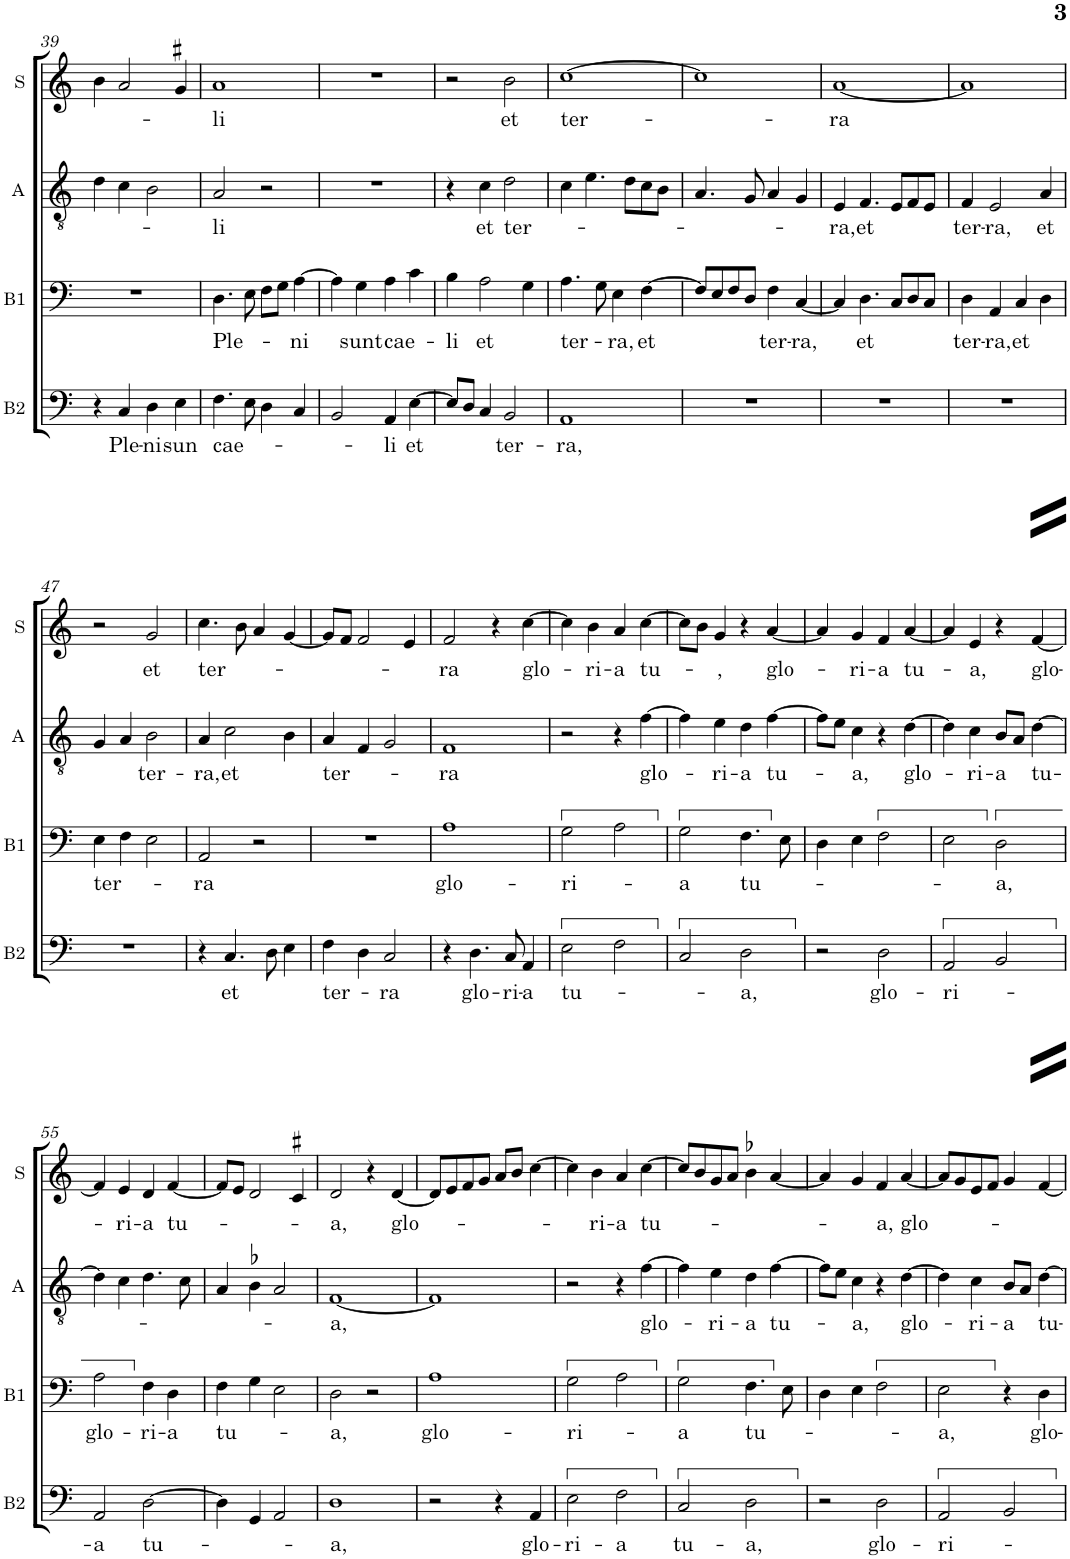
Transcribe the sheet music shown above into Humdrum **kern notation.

**kern	**text	**kern	**text	**kern	**text	**kern	**text
*part4	*part4	*part3	*part3	*part2	*part2	*part1	*part1
*staff4	*staff4	*staff3	*staff3	*staff2	*staff2	*staff1	*staff1
*I"B2	*	*I"B1	*	*I"A	*	*I"S	*
*I'B2	*	*I'B1	*	*I'A	*	*I'S	*
!!LO:PB:g=z
*clefF4	*	*clefF4	*	*clefGv2	*	*clefG2	*
*k[]	*	*k[]	*	*k[]	*	*k[]	*
*M2/2	*	*M2/2	*	*M2/2	*	*M2/2	*
*met(c|)	*	*met(c|)	*	*met(c|)	*	*met(c|)	*
=39	=39	=39	=39	=39	=39	=39	=39
4r	.	1r	.	4d\	.	4b\	.
!	!LO:LY:b	!	!	!	!	!	!
4C/	Ple-	.	.	4c\	.	2a/	.
!	!LO:LY:b	!	!	!	!	!	!
4D\	-ni	.	.	2B\	.	.	.
!	!LO:LY:b	!	!	!	!	!	!
4E\	sun	.	.	.	.	4g#X/	.
=40	=40	=40	=40	=40	=40	=40	=40
!	!LO:LY:b	!	!LO:LY:b	!	!LO:LY:b	!	!LO:LY:b
4.F\	cae-	4.D\	Ple-	2A/	-li	1a	-li
8E\	.	8E\	.	.	.	.	.
4D\	.	8F\L	.	2r	.	.	.
.	.	8G\J	.	.	.	.	.
!	!	!	!LO:LY:b	!	!	!	!
4C/	.	[4A\	-ni	.	.	.	.
=41	=41	=41	=41	=41	=41	=41	=41
2BB/	.	4A\]	.	1r	.	1r	.
!	!	!	!LO:LY:b	!	!	!	!
.	.	4G\	sunt	.	.	.	.
!	!LO:LY:b	!	!LO:LY:b	!	!	!	!
4AA/	li	4A\	cae-	.	.	.	.
!	!LO:LY:b	!	!	!	!	!	!
[4E\	et	4c\	.	.	.	.	.
=42	=42	=42	=42	=42	=42	=42	=42
!	!	!	!LO:LY:b	!	!	!	!
8E/L]	.	4B\	-li	4r	.	2r	.
8D/J	.	.	.	.	.	.	.
!	!	!	!LO:LY:b	!	!LO:LY:b	!	!
4C/	.	2A\	et	4c\	et	.	.
!	!LO:LY:b	!	!	!	!LO:LY:b	!	!LO:LY:b
2BB/	ter-	.	.	2d\	ter-	2b\	et
.	.	4G\	.	.	.	.	.
=43	=43	=43	=43	=43	=43	=43	=43
!	!LO:LY:b	!	!LO:LY:b	!	!	!	!LO:LY:b
1AA	-ra,	4.A\	ter-	4c\	.	[1cc	ter-
.	.	.	.	4.e\	.	.	.
.	.	8G\	.	.	.	.	.
!	!	!	!LO:LY:b	!	!	!	!
.	.	4E\	-ra,	.	.	.	.
.	.	.	.	8d\L	.	.	.
!	!	!	!LO:LY:b	!	!	!	!
.	.	[4F\	et	8c\	.	.	.
.	.	.	.	8B\J	.	.	.
=44	=44	=44	=44	=44	=44	=44	=44
1r	.	8F/L]	.	4.A/	.	1cc]	.
.	.	8E/	.	.	.	.	.
.	.	8F/	.	.	.	.	.
.	.	8D/J	.	8G/	.	.	.
!	!	!	!LO:LY:b	!	!	!	!
.	.	4F\	ter-	4A/	.	.	.
!	!	!	!LO:LY:b	!	!	!	!
.	.	[4C/	-ra,	4G/	.	.	.
=45	=45	=45	=45	=45	=45	=45	=45
!	!	!	!	!	!LO:LY:b	!	!LO:LY:b
1r	.	4C/]	.	4E/	ra,	[1a	-ra
!	!	!	!LO:LY:b	!	!LO:LY:b	!	!
.	.	4.D\	et	4.F/	et	.	.
.	.	8C/L	.	8E/L	.	.	.
.	.	8D/	.	8F/	.	.	.
.	.	8C/J	.	8E/J	.	.	.
=46	=46	=46	=46	=46	=46	=46	=46
!	!	!	!LO:LY:b	!	!LO:LY:b	!	!
1r	.	4D\	ter-	4F/	ter-	1a]	.
!	!	!	!LO:LY:b	!	!LO:LY:b	!	!
.	.	4AA/	-ra,	2E/	-ra,	.	.
!	!	!	!LO:LY:b	!	!	!	!
.	.	4C/	et	.	.	.	.
!	!	!	!	!	!LO:LY:b	!	!
.	.	4D\	.	4A/	et	.	.
!!LO:LB:g=z
=47	=47	=47	=47	=47	=47	=47	=47
!	!	!	!LO:LY:b	!	!	!	!
1r	.	4E\	ter-	4G/	.	2r	.
.	.	4F\	.	4A/	.	.	.
!	!	!	!	!	!LO:LY:b	!	!LO:LY:b
.	.	2E\	.	2B\	ter-	2g/	et
=48	=48	=48	=48	=48	=48	=48	=48
!	!	!	!LO:LY:b	!	!LO:LY:b	!	!LO:LY:b
4r	.	2AA/	-ra	4A/	-ra,	4.cc\	ter-
!	!LO:LY:b	!	!	!	!LO:LY:b	!	!
4.C/	et	.	.	2c\	et	.	.
.	.	.	.	.	.	8b\	.
.	.	2r	.	.	.	4a/	.
8D\	.	.	.	.	.	.	.
4E\	.	.	.	4B\	.	[4g/	.
=49	=49	=49	=49	=49	=49	=49	=49
!	!LO:LY:b	!	!	!	!LO:LY:b	!	!
4F\	ter-	1r	.	4A/	ter-	8g/L]	.
.	.	.	.	.	.	8f/J	.
4D\	.	.	.	4F/	.	2f/	.
!	!LO:LY:b	!	!	!	!	!	!
2C/	-ra	.	.	2G/	.	.	.
.	.	.	.	.	.	4e/	.
=50	=50	=50	=50	=50	=50	=50	=50
!	!	!	!LO:LY:b	!	!LO:LY:b	!	!LO:LY:b
4r	.	1A	glo-	1F	-ra	2f/	-ra
!	!LO:LY:b	!	!	!	!	!	!
4.D\	glo-	.	.	.	.	.	.
.	.	.	.	.	.	4r	.
!	!LO:LY:b	!	!	!	!	!	!
8C/	-ri-	.	.	.	.	.	.
!	!LO:LY:b	!	!	!	!	!	!LO:LY:b
4AA/	-a	.	.	.	.	[4cc\	glo-
=51	=51	=51	=51	=51	=51	=51	=51
!	!LO:LY:b	!	!LO:LY:b	!	!	!	!
2E\	tu-	2G\	-ri-	2r	.	4cc\]	.
!	!	!	!	!	!	!	!LO:LY:b
.	.	.	.	.	.	4b\	ri-
!	!	!	!	!	!	!	!LO:LY:b
2F\	.	2A\	.	4r	.	4a/	-a
!	!	!	!	!	!LO:LY:b	!	!LO:LY:b
.	.	.	.	[4f\	glo-	[4cc\	tu-
=52	=52	=52	=52	=52	=52	=52	=52
!	!	!	!LO:LY:b	!	!	!	!
2C/	.	2G\	a	4f\]	.	8cc\L]	.
.	.	.	.	.	.	8b\J	.
!	!	!	!	!	!LO:LY:b	!	!LO:LY:b
.	.	.	.	4e\	ri-	4g/	-,
!	!LO:LY:b	!	!LO:LY:b	!	!LO:LY:b	!	!
2D\	-a,	4.F\	tu-	4d\	-a	4r	.
!	!	!	!	!	!LO:LY:b	!	!LO:LY:b
.	.	.	.	[4f\	tu-	[4a/	glo-
.	.	8E\	.	.	.	.	.
=53	=53	=53	=53	=53	=53	=53	=53
2r	.	4D\	.	8f\L]	.	4a/]	.
.	.	.	.	8e\J	.	.	.
!	!	!	!	!	!LO:LY:b	!	!LO:LY:b
.	.	4E\	.	4c\	-a,	4g/	-ri-
!	!LO:LY:b	!	!	!	!	!	!LO:LY:b
2D\	glo-	2F\	.	4r	.	4f/	-a
!	!	!	!	!	!LO:LY:b	!	!LO:LY:b
.	.	.	.	[4d\	glo-	[4a/	tu-
=54	=54	=54	=54	=54	=54	=54	=54
!	!LO:LY:b	!	!	!	!	!	!
2AA/	-ri-	2E\	.	4d\]	.	4a/]	.
!	!	!	!	!	!LO:LY:b	!	!LO:LY:b
.	.	.	.	4c\	ri-	4e/	-a,
!	!	!	!LO:LY:b	!	!LO:LY:b	!	!
2BB/	.	2D\	-a,	8B/L	-a	4r	.
.	.	.	.	8A/J	.	.	.
!	!	!	!	!	!LO:LY:b	!	!LO:LY:b
.	.	.	.	[4d\	tu-	[4f/	glo-
!!LO:LB:g=z
=55	=55	=55	=55	=55	=55	=55	=55
!	!LO:LY:b	!	!LO:LY:b	!	!	!	!
2AA/	-a	2A\	glo-	4d\]	.	4f/]	.
!	!	!	!	!	!	!	!LO:LY:b
.	.	.	.	4c\	.	4e/	-ri-
!	!LO:LY:b	!	!LO:LY:b	!	!	!	!LO:LY:b
[2D\	tu-	4F\	-ri-	4.d\	.	4d/	-a
!	!	!	!LO:LY:b	!	!	!	!LO:LY:b
.	.	4D\	-a	.	.	[4f/	tu-
.	.	.	.	8c\	.	.	.
=56	=56	=56	=56	=56	=56	=56	=56
!	!	!	!LO:LY:b	!	!	!	!
4D\]	.	4F\	tu-	4A/	.	8f/L]	.
.	.	.	.	.	.	8e/J	.
4GG/	.	4G\	.	4B-X\	.	2d/	.
2AA/	.	2E\	.	2A/	.	.	.
.	.	.	.	.	.	4c#X/	.
=57	=57	=57	=57	=57	=57	=57	=57
!	!LO:LY:b	!	!LO:LY:b	!	!LO:LY:b	!	!LO:LY:b
1D	-a,	2D\	-a,	[1F	-a,	2d/	-a,
.	.	2r	.	.	.	4r	.
!	!	!	!	!	!	!	!LO:LY:b
.	.	.	.	.	.	[4d/	glo-
=58	=58	=58	=58	=58	=58	=58	=58
!	!	!	!LO:LY:b	!	!	!	!
2r	.	1A	glo-	1F]	.	8d/L]	.
.	.	.	.	.	.	8e/	.
.	.	.	.	.	.	8f/	.
.	.	.	.	.	.	8g/J	.
4r	.	.	.	.	.	8a/L	.
.	.	.	.	.	.	8b/J	.
!	!LO:LY:b	!	!	!	!	!	!
4AA/	glo-	.	.	.	.	[4cc\	.
=59	=59	=59	=59	=59	=59	=59	=59
!	!LO:LY:b	!	!LO:LY:b	!	!	!	!
2E\	-ri-	2G\	-ri-	2r	.	4cc\]	.
!	!	!	!	!	!	!	!LO:LY:b
.	.	.	.	.	.	4b\	-ri-
!	!LO:LY:b	!	!	!	!	!	!LO:LY:b
2F\	-a	2A\	.	4r	.	4a/	-a
!	!	!	!	!	!LO:LY:b	!	!LO:LY:b
.	.	.	.	[4f\	glo-	[4cc\	tu-
=60	=60	=60	=60	=60	=60	=60	=60
!	!LO:LY:b	!	!LO:LY:b	!	!	!	!
2C/	tu-	2G\	-a	4f\]	.	8cc/L]	.
.	.	.	.	.	.	8b/	.
!	!	!	!	!	!LO:LY:b	!	!
.	.	.	.	4e\	ri-	8g/	.
.	.	.	.	.	.	8a/J	.
!	!LO:LY:b	!	!LO:LY:b	!	!LO:LY:b	!	!
2D\	-a,	4.F\	tu-	4d\	-a	4b-X\	.
!	!	!	!	!	!LO:LY:b	!	!
.	.	.	.	[4f\	tu-	[4a/	.
.	.	8E\	.	.	.	.	.
=61	=61	=61	=61	=61	=61	=61	=61
2r	.	4D\	.	8f\L]	.	4a/]	.
.	.	.	.	8e\J	.	.	.
!	!	!	!	!	!LO:LY:b	!	!
.	.	4E\	.	4c\	-a,	4g/	.
!	!LO:LY:b	!	!	!	!	!	!LO:LY:b
2D\	glo-	2F\	.	4r	.	4f/	-a,
!	!	!	!	!	!LO:LY:b	!	!LO:LY:b
.	.	.	.	[4d\	glo-	[4a/	glo-
=62	=62	=62	=62	=62	=62	=62	=62
!	!LO:LY:b	!	!LO:LY:b	!	!	!	!
2AA/	-ri-	2E\	a,	4d\]	.	8a/L]	.
.	.	.	.	.	.	8g/	.
!	!	!	!	!	!LO:LY:b	!	!
.	.	.	.	4c\	ri-	8e/	.
.	.	.	.	.	.	8f/J	.
!	!	!	!	!	!LO:LY:b	!	!
2BB/	.	4r	.	8B/L	-a	4g/	.
.	.	.	.	8A/J	.	.	.
!	!	!	!LO:LY:b	!	!LO:LY:b	!	!
.	.	4D\	glo-	[4d\	tu-	[4f/	.
=	=	=	=	=	=	=	=
*-	*-	*-	*-	*-	*-	*-	*-
